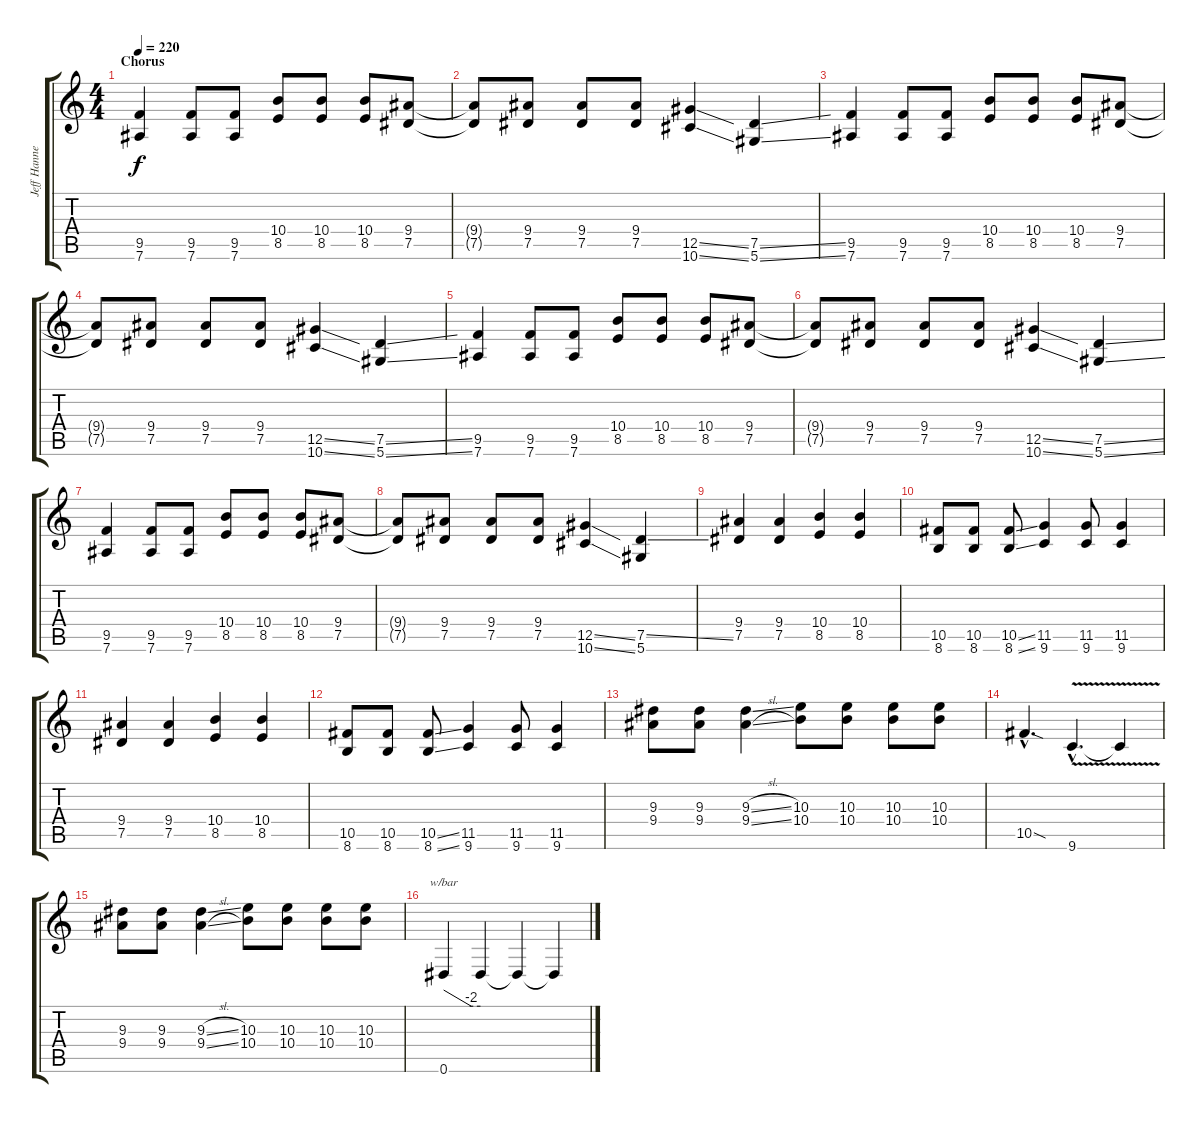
\track ("Jeff Hanneman" "Jeff Hanne") {instrument distortionguitar}
\staff {score tabs}
\tuning (Eb4 Bb3 Gb3 Db3 Ab2 Eb2) {hide}
\ts (4 4)
\section ("" "Chorus")
\tempo 220
\clef g2
\ks c
(9.5 7.6).4{dy f} (9.5 7.6).8 (9.5 7.6).8 (10.4 8.5).8 (10.4 8.5).8 (10.4 8.5).8 (9.4 7.5).8 |
(9.4{t} 7.5{t}).8 (9.4 7.5).8 (9.4 7.5).8 (9.4 7.5).8 (12.5{ss} 10.6{ss}).4 (7.5{ss} 5.6{ss}).4 |
(9.5 7.6).4 (9.5 7.6).8 (9.5 7.6).8 (10.4 8.5).8 (10.4 8.5).8 (10.4 8.5).8 (9.4 7.5).8 |
(9.4{t} 7.5{t}).8 (9.4 7.5).8 (9.4 7.5).8 (9.4 7.5).8 (12.5{ss} 10.6{ss}).4 (7.5{ss} 5.6{ss}).4 |
(9.5 7.6).4 (9.5 7.6).8 (9.5 7.6).8 (10.4 8.5).8 (10.4 8.5).8 (10.4 8.5).8 (9.4 7.5).8 |
(9.4{t} 7.5{t}).8 (9.4 7.5).8 (9.4 7.5).8 (9.4 7.5).8 (12.5{ss} 10.6{ss}).4 (7.5{ss} 5.6{ss}).4 |
(9.5 7.6).4 (9.5 7.6).8 (9.5 7.6).8 (10.4 8.5).8 (10.4 8.5).8 (10.4 8.5).8 (9.4 7.5).8 |
(9.4{t} 7.5{t}).8 (9.4 7.5).8 (9.4 7.5).8 (9.4 7.5).8 (12.5{ss} 10.6{ss}).4 (7.5{ss} 5.6).4 |
(9.4 7.5).4 (9.4 7.5).4 (10.4 8.5).4 (10.4 8.5).4 |
(10.5 8.6).8 (10.5 8.6).8 (10.5{ss} 8.6{ss}).8 (11.5 9.6).4 (11.5 9.6).8 (11.5 9.6).4 |
(9.4 7.5).4 (9.4 7.5).4 (10.4 8.5).4 (10.4 8.5).4 |
(10.5 8.6).8 (10.5 8.6).8 (10.5{ss} 8.6{ss}).8 (11.5 9.6).4 (11.5 9.6).8 (11.5 9.6).4 |
(9.3 9.4).8 (9.3 9.4).8 (9.3{sl} 9.4{sl}).4 (10.3 10.4).8 (10.3 10.4).8 (10.3 10.4).8 (10.3 10.4).8 |
10.5{sod hac}.4{d} 9.6{v hac}.4{d} 9.6{t}.4 |
(9.3 9.4).8 (9.3 9.4).8 (9.3{sl} 9.4{sl}).4 (10.3 10.4).8 (10.3 10.4).8 (10.3 10.4).8 (10.3 10.4).8 |
0.6.4{tbe (custom default 0 0 45 -8 60 -8)} 0.6{t}.4 0.6{t}.4 0.6{t}.4
